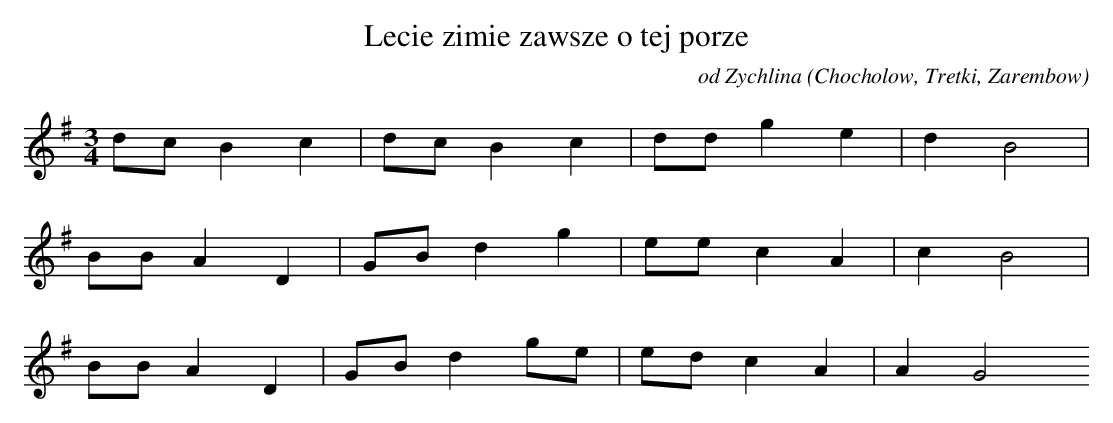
X:1
T: Lecie zimie zawsze o tej porze
O: od Zychlina (Chocholow, Tretki, Zarembow)
M: 3/4
L: 1/8
K: G
dcB2c2 | dcB2c2 | ddg2e2 | d2B4 |
BBA2D2 | GBd2g2 | eec2A2 | c2B4 |
BBA2D2 | GBd2ge | edc2A2 | A2G4
